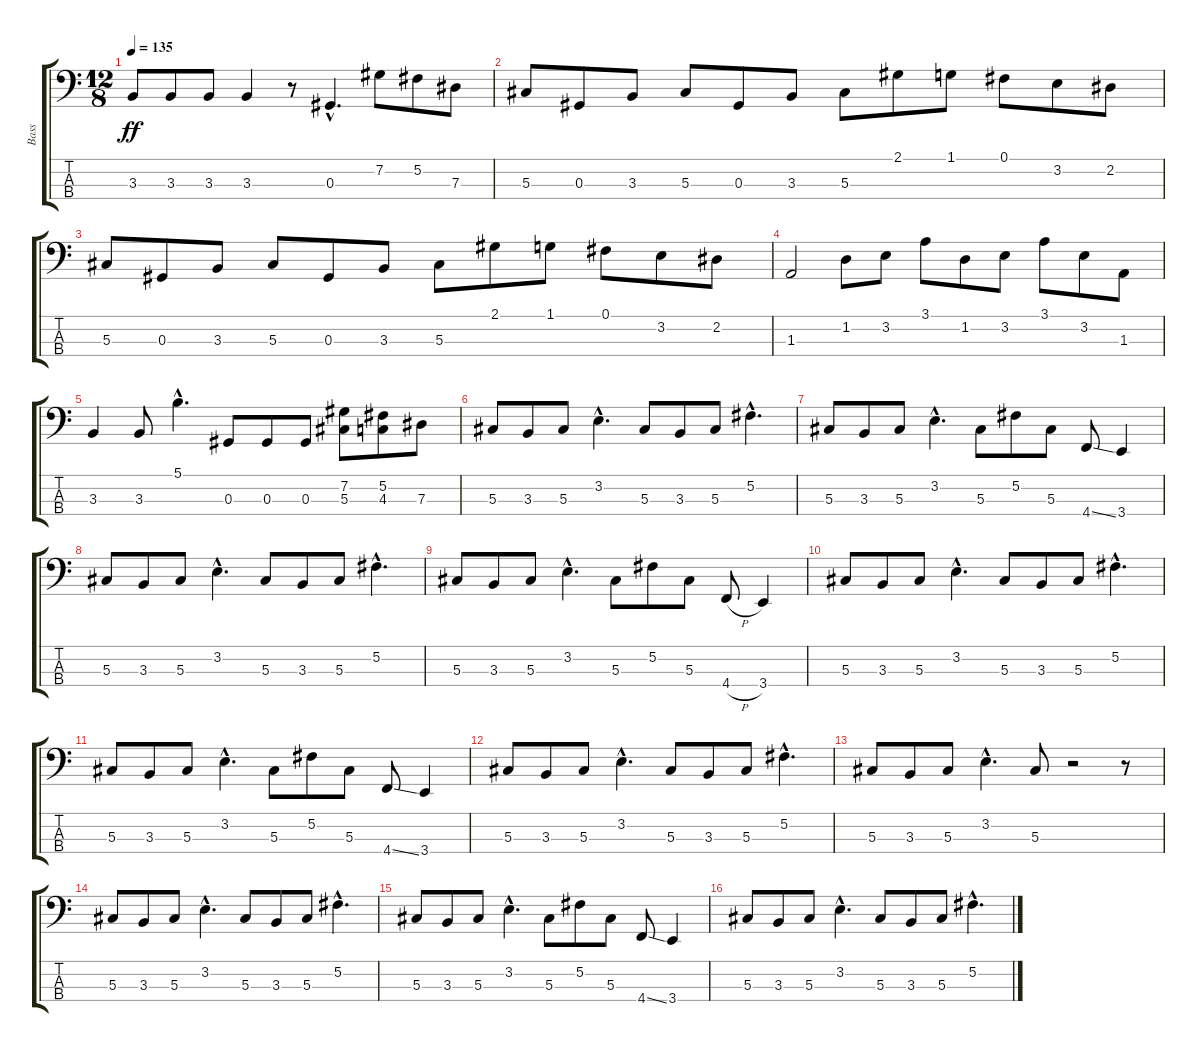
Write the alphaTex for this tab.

\track ("Bass" "Bass") {instrument electricbasspick}
\staff {score tabs}
\tuning (Gb2 Db2 Ab1 Db1) {hide}
\ts (12 8)
\tempo 135
\clef f4
\ks c
3.3.8{dy ff} 3.3.8 3.3.8 3.3.4 r.8 0.3{hac}.4{d} 7.2.8 5.2.8 7.3.8 |
5.3.8 0.3.8 3.3.8 5.3.8 0.3.8 3.3.8 5.3.8 2.1.8 1.1.8 0.1.8 3.2.8 2.2.8 |
5.3.8 0.3.8 3.3.8 5.3.8 0.3.8 3.3.8 5.3.8 2.1.8 1.1.8 0.1.8 3.2.8 2.2.8 |
1.3.2 1.2.8 3.2.8 3.1.8 1.2.8 3.2.8 3.1.8 3.2.8 1.3.8 |
3.3.4 3.3.8 5.1{hac}.4{d} 0.3.8 0.3.8 0.3.8 (7.2 5.3).8 (5.2 4.3).8 7.3.8 |
5.3.8 3.3.8 5.3.8 3.2{hac}.4{d} 5.3.8 3.3.8 5.3.8 5.2{hac}.4{d} |
5.3.8 3.3.8 5.3.8 3.2{hac}.4{d} 5.3.8 5.2.8 5.3.8 4.4{ss}.8 3.4.4 |
5.3.8 3.3.8 5.3.8 3.2{hac}.4{d} 5.3.8 3.3.8 5.3.8 5.2{hac}.4{d} |
5.3.8 3.3.8 5.3.8 3.2{hac}.4{d} 5.3.8 5.2.8 5.3.8 4.4{h}.8 3.4.4 |
5.3.8 3.3.8 5.3.8 3.2{hac}.4{d} 5.3.8 3.3.8 5.3.8 5.2{hac}.4{d} |
5.3.8 3.3.8 5.3.8 3.2{hac}.4{d} 5.3.8 5.2.8 5.3.8 4.4{ss}.8 3.4.4 |
5.3.8 3.3.8 5.3.8 3.2{hac}.4{d} 5.3.8 3.3.8 5.3.8 5.2{hac}.4{d} |
5.3.8 3.3.8 5.3.8 3.2{hac}.4{d} 5.3.8 r.2 r.8 |
5.3.8 3.3.8 5.3.8 3.2{hac}.4{d} 5.3.8 3.3.8 5.3.8 5.2{hac}.4{d} |
5.3.8 3.3.8 5.3.8 3.2{hac}.4{d} 5.3.8 5.2.8 5.3.8 4.4{ss}.8 3.4.4 |
5.3.8 3.3.8 5.3.8 3.2{hac}.4{d} 5.3.8 3.3.8 5.3.8 5.2{hac}.4{d}
